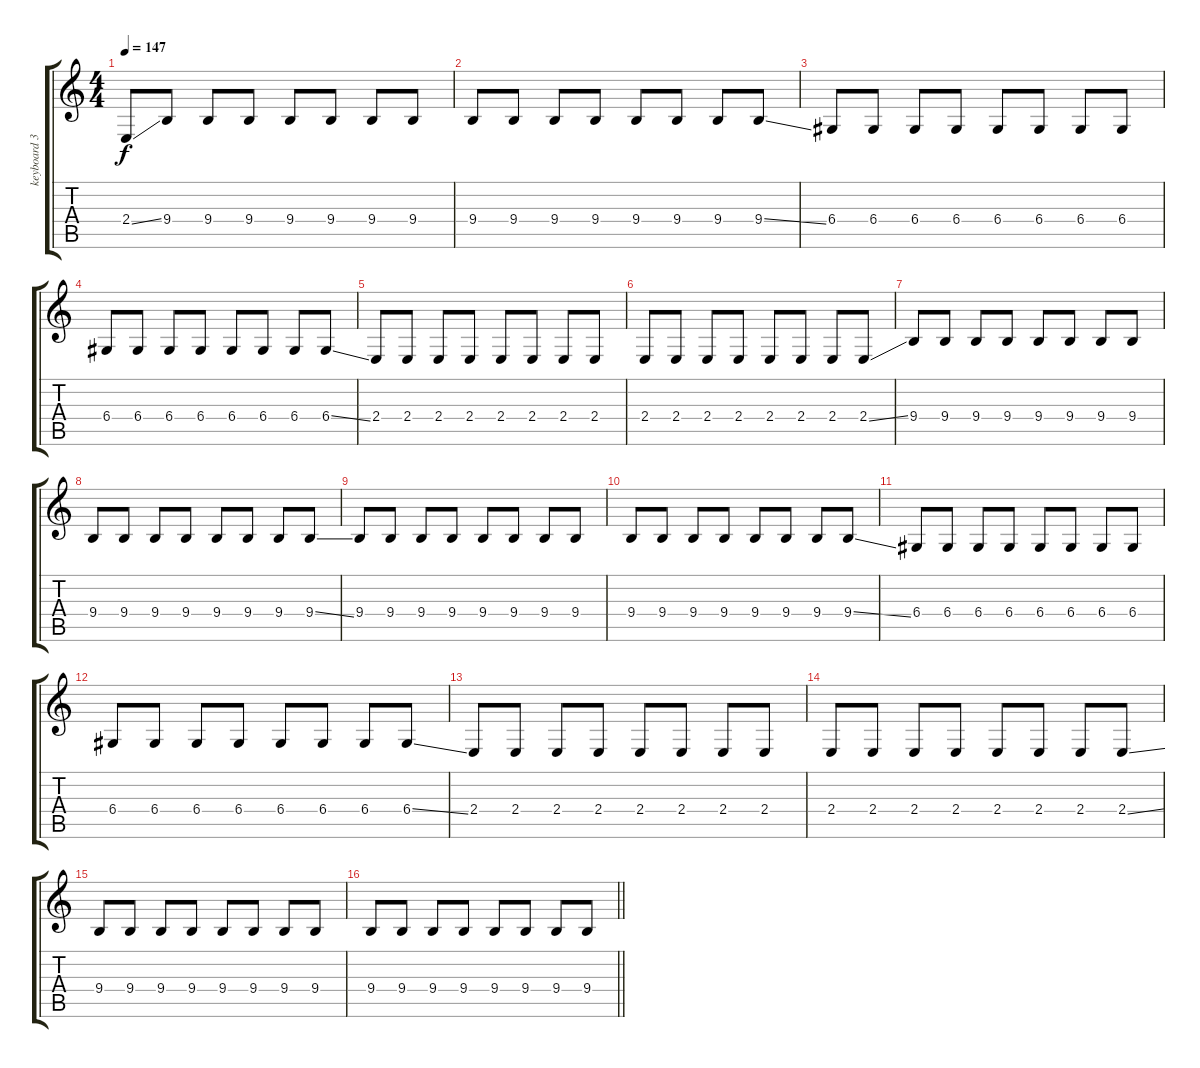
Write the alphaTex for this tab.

\track ("keyboard 3" "keyboard 3") {instrument pad3polysynth}
\staff {score tabs}
\tuning (E4 B3 G3 D3 A2 E2) {hide}
\ts (4 4)
\tempo 147
\clef g2
\ks c
2.4{ss}.8{dy f instrument pad3polysynth} 9.4.8 9.4.8 9.4.8 9.4.8 9.4.8 9.4.8 9.4.8 |
9.4.8 9.4.8 9.4.8 9.4.8 9.4.8 9.4.8 9.4.8 9.4{ss}.8 |
6.4.8 6.4.8 6.4.8 6.4.8 6.4.8 6.4.8 6.4.8 6.4.8 |
6.4.8 6.4.8 6.4.8 6.4.8 6.4.8 6.4.8 6.4.8 6.4{ss}.8 |
2.4.8 2.4.8 2.4.8 2.4.8 2.4.8 2.4.8 2.4.8 2.4.8 |
2.4.8 2.4.8 2.4.8 2.4.8 2.4.8 2.4.8 2.4.8 2.4{ss}.8 |
9.4.8 9.4.8 9.4.8 9.4.8 9.4.8 9.4.8 9.4.8 9.4.8 |
9.4.8 9.4.8 9.4.8 9.4.8 9.4.8 9.4.8 9.4.8 9.4{ss}.8 |
9.4.8 9.4.8 9.4.8 9.4.8 9.4.8 9.4.8 9.4.8 9.4.8 |
9.4.8 9.4.8 9.4.8 9.4.8 9.4.8 9.4.8 9.4.8 9.4{ss}.8 |
6.4.8 6.4.8 6.4.8 6.4.8 6.4.8 6.4.8 6.4.8 6.4.8 |
6.4.8 6.4.8 6.4.8 6.4.8 6.4.8 6.4.8 6.4.8 6.4{ss}.8 |
2.4.8 2.4.8 2.4.8 2.4.8 2.4.8 2.4.8 2.4.8 2.4.8 |
2.4.8 2.4.8 2.4.8 2.4.8 2.4.8 2.4.8 2.4.8 2.4{ss}.8 |
9.4.8 9.4.8 9.4.8 9.4.8 9.4.8 9.4.8 9.4.8 9.4.8 |
\barLineRight lightlight
9.4.8 9.4.8 9.4.8 9.4.8 9.4.8 9.4.8 9.4.8 9.4{ss}.8
